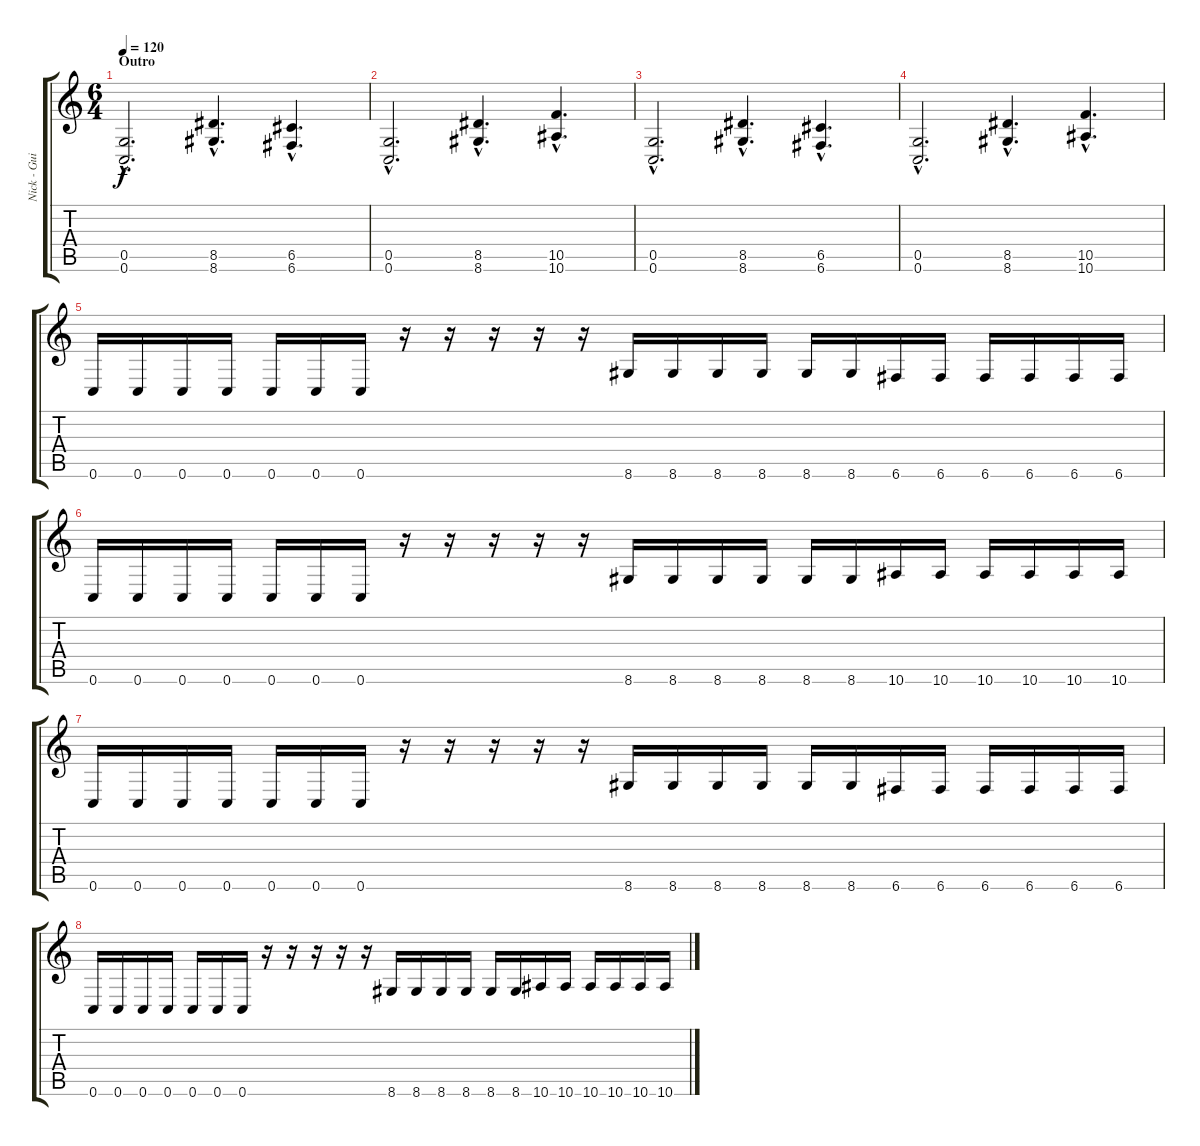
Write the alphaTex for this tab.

\track ("Nick - Guitar" "Nick - Gui") {instrument distortionguitar}
\staff {score tabs}
\tuning (D4 A3 F3 C3 G2 C2) {hide}
\ts (6 4)
\section ("" "Outro")
\tempo 120
\clef g2
\ks c
(0.5{hac} 0.6{hac}).2{d dy f} (8.5{hac} 8.6{hac}).4{d} (6.5{hac} 6.6{hac}).4{d} |
(0.5{hac} 0.6{hac}).2{d} (8.5{hac} 8.6{hac}).4{d} (10.5{hac} 10.6{hac}).4{d} |
(0.5{hac} 0.6{hac}).2{d} (8.5{hac} 8.6{hac}).4{d} (6.5{hac} 6.6{hac}).4{d} |
(0.5{hac} 0.6{hac}).2{d} (8.5{hac} 8.6{hac}).4{d} (10.5{hac} 10.6{hac}).4{d} |
0.6.16 0.6.16 0.6.16 0.6.16 0.6.16 0.6.16 0.6.16 r.16 r.16 r.16 r.16 r.16 8.6.16 8.6.16 8.6.16 8.6.16 8.6.16 8.6.16 6.6.16 6.6.16 6.6.16 6.6.16 6.6.16 6.6.16 |
0.6.16 0.6.16 0.6.16 0.6.16 0.6.16 0.6.16 0.6.16 r.16 r.16 r.16 r.16 r.16 8.6.16 8.6.16 8.6.16 8.6.16 8.6.16 8.6.16 10.6.16 10.6.16 10.6.16 10.6.16 10.6.16 10.6.16 |
0.6.16 0.6.16 0.6.16 0.6.16 0.6.16 0.6.16 0.6.16 r.16 r.16 r.16 r.16 r.16 8.6.16 8.6.16 8.6.16 8.6.16 8.6.16 8.6.16 6.6.16 6.6.16 6.6.16 6.6.16 6.6.16 6.6.16 |
0.6.16 0.6.16 0.6.16 0.6.16 0.6.16 0.6.16 0.6.16 r.16 r.16 r.16 r.16 r.16 8.6.16 8.6.16 8.6.16 8.6.16 8.6.16 8.6.16 10.6.16 10.6.16 10.6.16 10.6.16 10.6.16 10.6.16
